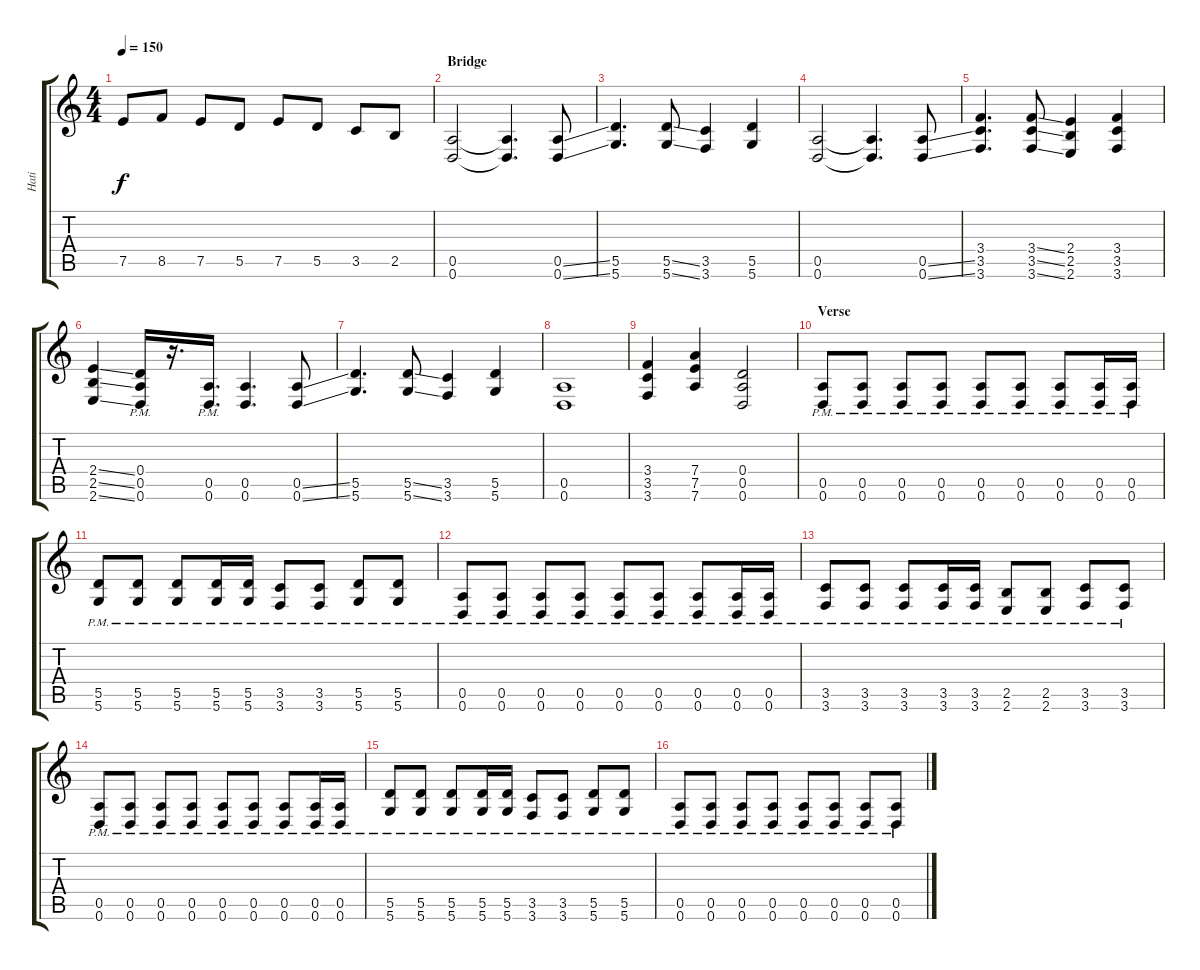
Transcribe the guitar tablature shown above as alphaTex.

\track ("Hati" "Hati") {instrument distortionguitar}
\staff {score tabs}
\tuning (E4 B3 G3 D3 A2 D2) {hide}
\ts (4 4)
\tempo 150
\clef g2
\ks c
7.5.8{dy f} 8.5.8 7.5.8 5.5.8 7.5.8 5.5.8 3.5.8 2.5.8 |
\section ("" "Bridge")
(0.5 0.6).2 (0.5{t} 0.6{t}).4{d} (0.5{ss} 0.6{ss}).8 |
(5.5 5.6).4{d} (5.5{ss} 5.6{ss}).8 (3.5 3.6).4 (5.5 5.6).4 |
(0.5 0.6).2 (0.5{t} 0.6{t}).4{d} (0.5{ss} 0.6{ss}).8 |
(3.4 3.5 3.6).4{d} (3.4{ss} 3.5{ss} 3.6{ss}).8 (2.4 2.5 2.6).4 (3.4 3.5 3.6).4 |
(2.4{ss} 2.5{ss} 2.6{ss}).4 (0.4{pm} 0.5{pm} 0.6{pm}).16 r.16{d} (0.5{pm} 0.6{pm}).16{d} (0.5 0.6).4{d} (0.5{ss} 0.6{ss}).8 |
(5.5 5.6).4{d} (5.5{ss} 5.6{ss}).8 (3.5 3.6).4 (5.5 5.6).4 |
(0.5 0.6).1 |
(3.4 3.5 3.6).4 (7.4 7.5 7.6).4 (0.4 0.5 0.6).2 |
\section ("" "Verse")
(0.5{pm} 0.6{pm}).8 (0.5{pm} 0.6{pm}).8 (0.5{pm} 0.6{pm}).8 (0.5{pm} 0.6{pm}).8 (0.5{pm} 0.6{pm}).8 (0.5{pm} 0.6{pm}).8 (0.5{pm} 0.6{pm}).8 (0.5{pm} 0.6{pm}).16 (0.5{pm} 0.6{pm}).16 |
(5.5{pm} 5.6{pm}).8 (5.5{pm} 5.6{pm}).8 (5.5{pm} 5.6{pm}).8 (5.5{pm} 5.6{pm}).16 (5.5{pm} 5.6{pm}).16 (3.5{pm} 3.6{pm}).8 (3.5{pm} 3.6{pm}).8 (5.5{pm} 5.6{pm}).8 (5.5{pm} 5.6{pm}).8 |
(0.5{pm} 0.6{pm}).8 (0.5{pm} 0.6{pm}).8 (0.5{pm} 0.6{pm}).8 (0.5{pm} 0.6{pm}).8 (0.5{pm} 0.6{pm}).8 (0.5{pm} 0.6{pm}).8 (0.5{pm} 0.6{pm}).8 (0.5{pm} 0.6{pm}).16 (0.5{pm} 0.6{pm}).16 |
(3.5{pm} 3.6{pm}).8 (3.5{pm} 3.6{pm}).8 (3.5{pm} 3.6{pm}).8 (3.5{pm} 3.6{pm}).16 (3.5{pm} 3.6{pm}).16 (2.5{pm} 2.6{pm}).8 (2.5{pm} 2.6{pm}).8 (3.5{pm} 3.6{pm}).8 (3.5{pm} 3.6{pm}).8 |
(0.5{pm} 0.6{pm}).8 (0.5{pm} 0.6{pm}).8 (0.5{pm} 0.6{pm}).8 (0.5{pm} 0.6{pm}).8 (0.5{pm} 0.6{pm}).8 (0.5{pm} 0.6{pm}).8 (0.5{pm} 0.6{pm}).8 (0.5{pm} 0.6{pm}).16 (0.5{pm} 0.6{pm}).16 |
(5.5{pm} 5.6{pm}).8 (5.5{pm} 5.6{pm}).8 (5.5{pm} 5.6{pm}).8 (5.5{pm} 5.6{pm}).16 (5.5{pm} 5.6{pm}).16 (3.5{pm} 3.6{pm}).8 (3.5{pm} 3.6{pm}).8 (5.5{pm} 5.6{pm}).8 (5.5{pm} 5.6{pm}).8 |
(0.5{pm} 0.6{pm}).8 (0.5{pm} 0.6{pm}).8 (0.5{pm} 0.6{pm}).8 (0.5{pm} 0.6{pm}).8 (0.5{pm} 0.6{pm}).8 (0.5{pm} 0.6{pm}).8 (0.5{pm} 0.6{pm}).8 (0.5{pm} 0.6{pm}).8
